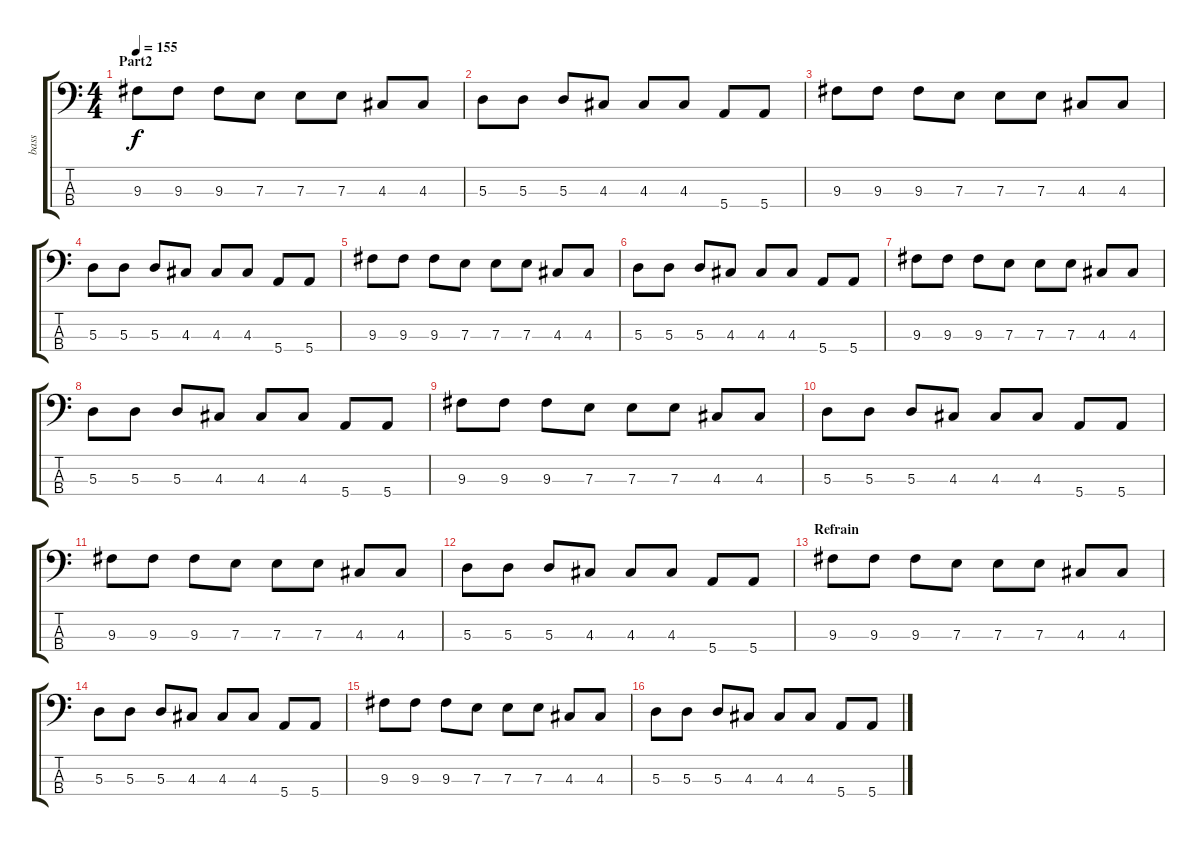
\track ("bass" "bass") {instrument electricbassfinger}
\staff {score tabs}
\tuning (G2 D2 A1 E1) {hide}
\ts (4 4)
\section ("" "Part2")
\tempo 155
\clef f4
\ks c
9.3.8{dy f} 9.3.8 9.3.8 7.3.8 7.3.8 7.3.8 4.3.8 4.3.8 |
5.3.8 5.3.8 5.3.8 4.3.8 4.3.8 4.3.8 5.4.8 5.4.8 |
9.3.8 9.3.8 9.3.8 7.3.8 7.3.8 7.3.8 4.3.8 4.3.8 |
5.3.8 5.3.8 5.3.8 4.3.8 4.3.8 4.3.8 5.4.8 5.4.8 |
9.3.8 9.3.8 9.3.8 7.3.8 7.3.8 7.3.8 4.3.8 4.3.8 |
5.3.8 5.3.8 5.3.8 4.3.8 4.3.8 4.3.8 5.4.8 5.4.8 |
9.3.8 9.3.8 9.3.8 7.3.8 7.3.8 7.3.8 4.3.8 4.3.8 |
5.3.8 5.3.8 5.3.8 4.3.8 4.3.8 4.3.8 5.4.8 5.4.8 |
9.3.8 9.3.8 9.3.8 7.3.8 7.3.8 7.3.8 4.3.8 4.3.8 |
5.3.8 5.3.8 5.3.8 4.3.8 4.3.8 4.3.8 5.4.8 5.4.8 |
9.3.8 9.3.8 9.3.8 7.3.8 7.3.8 7.3.8 4.3.8 4.3.8 |
5.3.8 5.3.8 5.3.8 4.3.8 4.3.8 4.3.8 5.4.8 5.4.8 |
\section ("" "Refrain")
9.3.8 9.3.8 9.3.8 7.3.8 7.3.8 7.3.8 4.3.8 4.3.8 |
5.3.8 5.3.8 5.3.8 4.3.8 4.3.8 4.3.8 5.4.8 5.4.8 |
9.3.8 9.3.8 9.3.8 7.3.8 7.3.8 7.3.8 4.3.8 4.3.8 |
5.3.8 5.3.8 5.3.8 4.3.8 4.3.8 4.3.8 5.4.8 5.4.8
